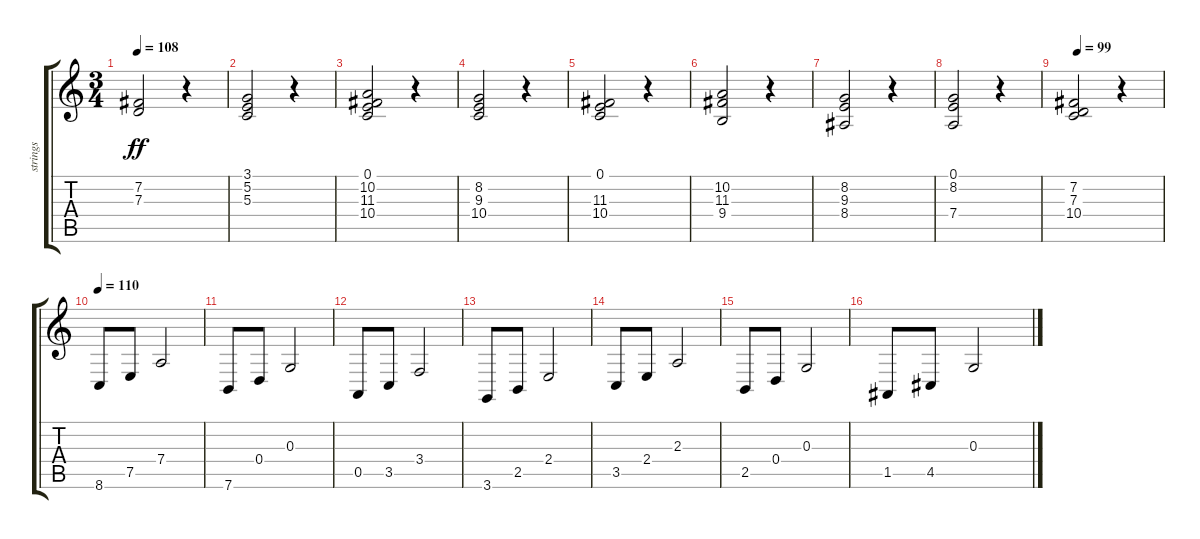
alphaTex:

\track ("strings" "strings") {instrument synthstrings1}
\staff {score tabs}
\tuning (E4 B3 G3 D3 A2 E2) {hide}
\ts (3 4)
\tempo 108
\clef g2
\ks c
(7.2 7.3).2{dy ff} r.4 |
(3.1 5.2 5.3).2{volume 10 balance 8} r.4 |
(0.1 10.2 11.3 10.4).2 r.4 |
(8.2 9.3 10.4).2 r.4 |
(0.1 11.3 10.4).2 r.4 |
(10.2 11.3 9.4).2 r.4 |
(8.2 9.3 8.4).2 r.4 |
(0.1 8.2 7.4).2 r.4 |
\tempo 99
(7.2 7.3 10.4).2 r.4 |
\tempo 110
8.6.8 7.5.8 7.4.2 |
7.6.8 0.4.8 0.3.2 |
0.5.8 3.5.8 3.4.2 |
3.6.8 2.5.8 2.4.2 |
3.5.8 2.4.8 2.3.2 |
2.5.8 0.4.8 0.3.2 |
1.5.8 4.5.8 0.3.2
